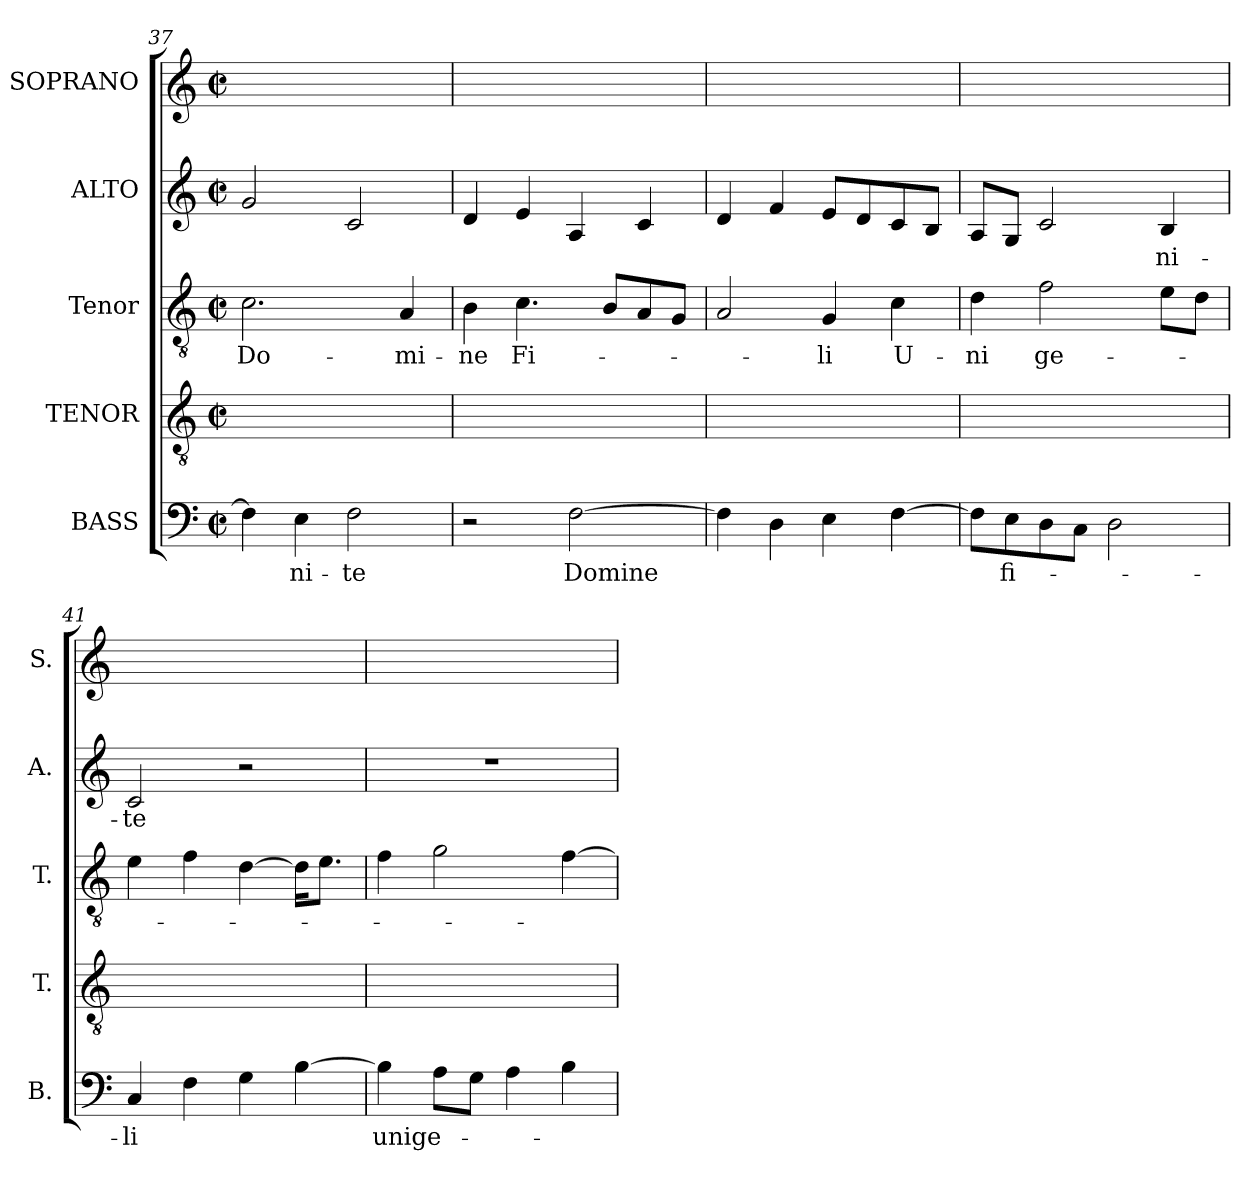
**kern	**text	**kern	**kern	**text	**kern	**text	**kern
*part5	*part5	*part4	*part3	*part3	*part2	*part2	*part1
*staff5	*staff5	*staff4	*staff3	*staff3	*staff2	*staff2	*staff1
*I"BASS	*	*I"TENOR	*I"Tenor	*	*I"ALTO	*	*I"SOPRANO
*I'B.	*	*I'T.	*I'T.	*	*I'A.	*	*I'S.
*clefF4	*	*clefGv2	*clefGv2	*	*clefG2	*	*clefG2
*	*	*ITrd7c12	*ITrd7c12	*	*	*	*
*k[]	*	*k[]	*k[]	*	*k[]	*	*k[]
*C:	*	*C:	*C:	*	*C:	*	*C:
*M2/2	*	*M2/2	*M2/2	*	*M2/2	*	*M2/2
*met(c|)	*	*met(c|)	*met(c|)	*	*met(c|)	*	*met(c|)
=37	=37	=37	=37	=37	=37	=37	=37
!	!	!	!	!LO:LY:b:color=#000000	!	!	!
4Fi\]	.	1ryy	2.Ci\	Do-	2gi/	.	1ryy
!	!LO:LY:b:color=#000000	!	!	!	!	!	!
4Ei\	-ni-	.	.	.	.	.	.
!	!LO:LY:b:color=#000000	!	!	!	!	!	!
2Fi\	-te	.	.	.	2ci/	.	.
!	!	!	!	!LO:LY:b:color=#000000	!	!	!
.	.	.	4AAi/	-mi-	.	.	.
=38	=38	=38	=38	=38	=38	=38	=38
!	!	!	!	!LO:LY:b:color=#000000	!	!	!
2r	.	1ryy	4BBi\	-ne	4di/	.	1ryy
!	!	!	!	!LO:LY:b:color=#000000	!	!	!
.	.	.	4.Ci\	Fi-	4ei/	.	.
!	!LO:LY:b:color=#000000	!	!	!	!	!	!
[2Fi\	Domine	.	.	.	4Ai/	.	.
.	.	.	8BBi/L	.	.	.	.
.	.	.	8AAi/	.	4ci/	.	.
.	.	.	8GGi/J	.	.	.	.
!!LO:LB:g=z
=39	=39	=39	=39	=39	=39	=39	=39
4Fi\]	.	1ryy	2AAi/	.	4di/	.	1ryy
4Di\	.	.	.	.	4fi/	.	.
!	!	!	!	!LO:LY:b:color=#000000	!	!	!
4Ei\	.	.	4GGi/	-li	8ei/L	.	.
.	.	.	.	.	8di/	.	.
!	!	!	!	!LO:LY:b:color=#000000	!	!	!
[4Fi\	.	.	4Ci\	U-	8ci/	.	.
.	.	.	.	.	8Bi/J	.	.
=40	=40	=40	=40	=40	=40	=40	=40
!	!	!	!	!LO:LY:b:color=#000000	!	!	!
8Fi\L]	.	1ryy	4Di\	-ni	8Ai/L	.	1ryy
!	!LO:LY:b:color=#000000	!	!	!	!	!	!
8Ei\	fi-	.	.	.	8Gi/J	.	.
!	!	!	!	!LO:LY:b:color=#000000	!	!	!
8Di\	.	.	2Fi\	ge-	2ci/	.	.
8Ci\J	.	.	.	.	.	.	.
2Di\	.	.	.	.	.	.	.
!	!	!	!	!	!	!LO:LY:b:color=#000000	!
.	.	.	8Ei\L	.	4Bi/	ni-	.
.	.	.	8Di\J	.	.	.	.
=41	=41	=41	=41	=41	=41	=41	=41
!	!LO:LY:b:color=#000000	!	!	!	!	!	!
!	!	!	!	!	!	!LO:LY:b:color=#000000	!
4Ci/	-li	1ryy	4Ei\	.	2ci/	-te	1ryy
4Fi\	.	.	4Fi\	.	.	.	.
4Gi\	.	.	[4Di\	.	2r	.	.
[4Bi\	.	.	16Di\KL]	.	.	.	.
.	.	.	8.Ei\J	.	.	.	.
=42	=42	=42	=42	=42	=42	=42	=42
!	!LO:LY:b:color=#000000	!	!	!	!	!	!
4Bi\]	unige-	1ryy	4Fi\	.	1r	.	1ryy
8Ai\L	.	.	2Gi\	.	.	.	.
8Gi\J	.	.	.	.	.	.	.
4Ai\	.	.	.	.	.	.	.
4Bi\	.	.	[4Fi\	.	.	.	.
=	=	=	=	=	=	=	=
*-	*-	*-	*-	*-	*-	*-	*-
